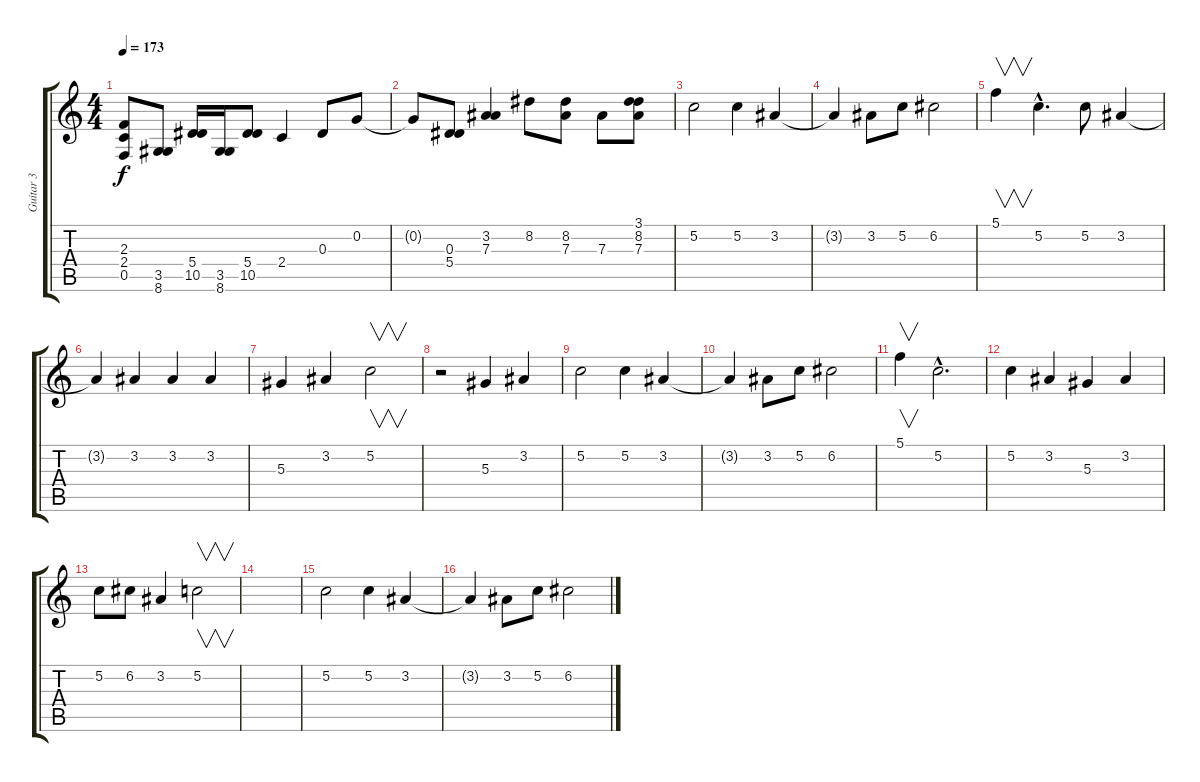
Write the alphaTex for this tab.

\track ("Guitar 3" "Guitar 3") {instrument acousticguitarnylon}
\staff {score tabs}
\tuning (C4 G3 Eb3 Bb2 F2 C2) {hide}
\ts (4 4)
\tempo 173
\clef g2
\ks c
(2.3{t} 2.4{t} 0.5{t}).8{dy f} (3.5 8.6).8 (5.4 10.5).16 (3.5 8.6).16 (5.4 10.5).8 2.4.4 0.3.8 0.2.8 |
0.2{t}.8 (0.3 5.4).8 (3.2 7.3).4 8.2.8 (8.2 7.3).8 7.3.8 (3.1 8.2 7.3).8 |
5.2.2{volume 14 instrument overdrivenguitar} 5.2.4 3.2.4 |
3.2{t}.4 3.2.8 5.2.8 6.2.2 |
5.1.4{v} 5.2{hac}.4{d} 5.2.8 3.2.4 |
3.2{t}.4 3.2.4 3.2.4 3.2.4 |
5.3.4 3.2.4 5.2.2{v} |
r.2 5.3.4 3.2.4 |
5.2.2 5.2.4 3.2.4 |
3.2{t}.4 3.2.8 5.2.8 6.2.2 |
5.1.4{v} 5.2{hac}.2{d} |
5.2.4 3.2.4 5.3.4 3.2.4 |
5.2.8 6.2.8 3.2.4 5.2.2{v} |
|
5.2.2{volume 14 instrument overdrivenguitar} 5.2.4 3.2.4 |
3.2{t}.4 3.2.8 5.2.8 6.2.2
